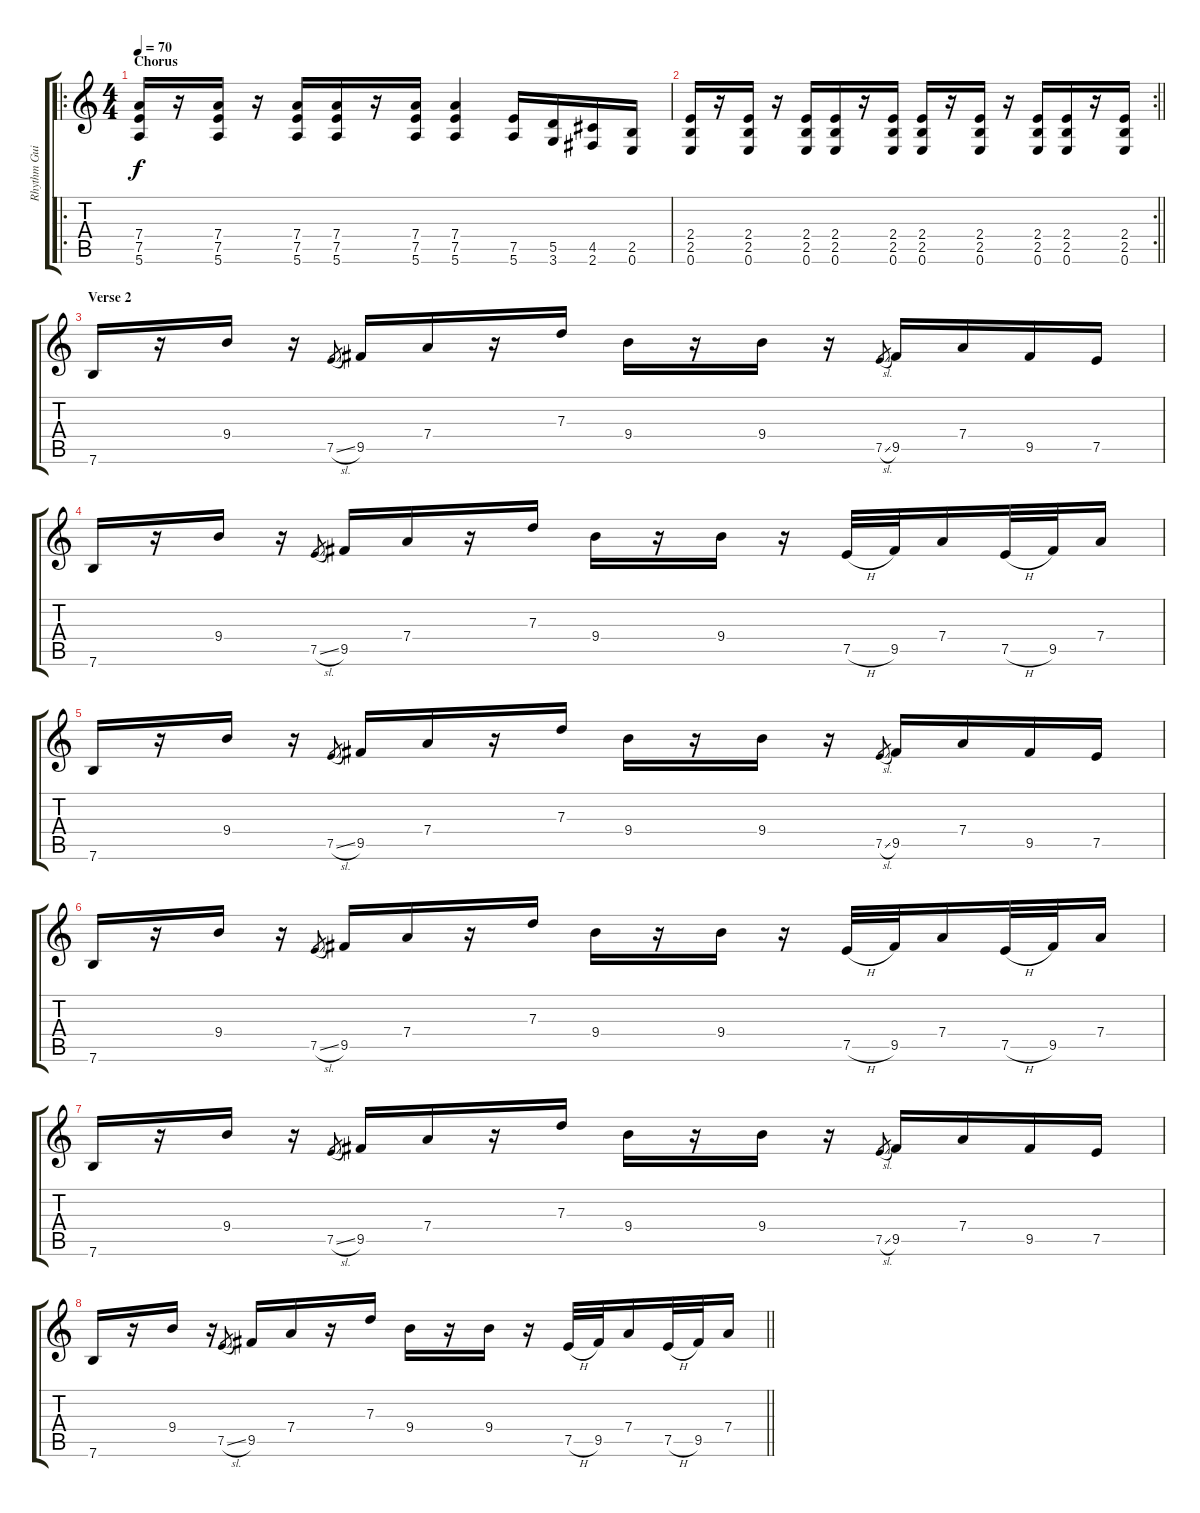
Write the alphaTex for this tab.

\track ("Rhythm Guitar" "Rhythm Gui") {instrument distortionguitar}
\staff {score tabs}
\tuning (E4 B3 G3 D3 A2 E2) {hide}
\ro
\ts (4 4)
\section ("" "Chorus")
\tempo 70
\clef g2
\ks c
(7.4 7.5 5.6).16{dy f} r.16 (7.4 7.5 5.6).16 r.16 (7.4 7.5 5.6).16 (7.4 7.5 5.6).16 r.16 (7.4 7.5 5.6).16 (7.4 7.5 5.6).4 (7.5 5.6).16 (5.5 3.6).16 (4.5 2.6).16 (2.5 0.6).16 |
\rc 2
\barLineRight lightlight
(2.4 2.5 0.6).16 r.16 (2.4 2.5 0.6).16 r.16 (2.4 2.5 0.6).16 (2.4 2.5 0.6).16 r.16 (2.4 2.5 0.6).16 (2.4 2.5 0.6).16 r.16 (2.4 2.5 0.6).16 r.16 (2.4 2.5 0.6).16 (2.4 2.5 0.6).16 r.16 (2.4 2.5 0.6).16 |
\section ("" "Verse 2")
7.6.16 r.16 9.4.16 r.16 7.5{sl}.8{gr} 9.5.16 7.4.16 r.16 7.3.16 9.4.16 r.16 9.4.16 r.16 7.5{sl}.8{gr} 9.5.16 7.4.16 9.5.16 7.5.16 |
7.6.16 r.16 9.4.16 r.16 7.5{sl}.8{gr} 9.5.16 7.4.16 r.16 7.3.16 9.4.16 r.16 9.4.16 r.16 7.5{h}.32 9.5.32 7.4.16 7.5{h}.32 9.5.32 7.4.16 |
7.6.16 r.16 9.4.16 r.16 7.5{sl}.8{gr} 9.5.16 7.4.16 r.16 7.3.16 9.4.16 r.16 9.4.16 r.16 7.5{sl}.8{gr} 9.5.16 7.4.16 9.5.16 7.5.16 |
7.6.16 r.16 9.4.16 r.16 7.5{sl}.8{gr} 9.5.16 7.4.16 r.16 7.3.16 9.4.16 r.16 9.4.16 r.16 7.5{h}.32 9.5.32 7.4.16 7.5{h}.32 9.5.32 7.4.16 |
7.6.16 r.16 9.4.16 r.16 7.5{sl}.8{gr} 9.5.16 7.4.16 r.16 7.3.16 9.4.16 r.16 9.4.16 r.16 7.5{sl}.8{gr} 9.5.16 7.4.16 9.5.16 7.5.16 |
\barLineRight lightlight
7.6.16 r.16 9.4.16 r.16 7.5{sl}.8{gr} 9.5.16 7.4.16 r.16 7.3.16 9.4.16 r.16 9.4.16 r.16 7.5{h}.32 9.5.32 7.4.16 7.5{h}.32 9.5.32 7.4.16
